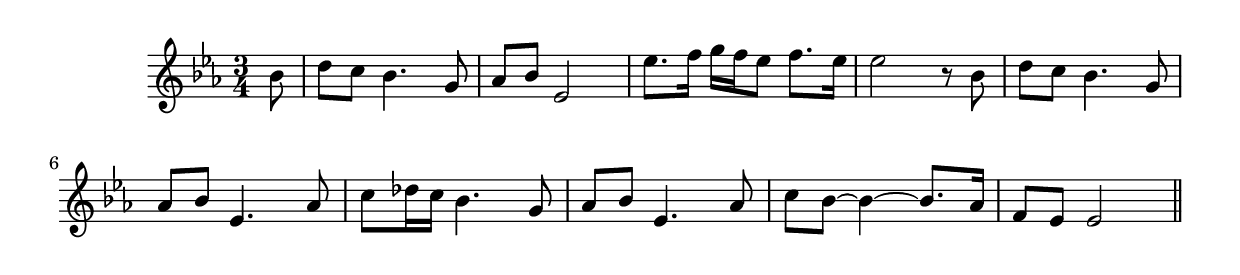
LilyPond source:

\version "2.14.0"
%{\header {
  title = "The Cruel Mother (England)"
  composer = "anonymous"
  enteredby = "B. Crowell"
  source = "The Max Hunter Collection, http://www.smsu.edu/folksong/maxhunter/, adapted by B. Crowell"
}%}
\score{{\key es \major
\time 3/4
%{\tempo 4=90
%}\relative bes' {
  \partial 8
  bes8 | d8 c bes4. g8 | as8 bes es,2 | es'8. f16 g16 f es8 f8. es16 | es2 r8
  bes8 | d8 c bes4. g8 | as8 bes es,4. as8 | c8 des16 c bes4. g8 |
  as8 bes es,4. as8 | c8 bes8~ bes4~ bes8. as16 | f8 es es2
  \bar "||"
}

}}